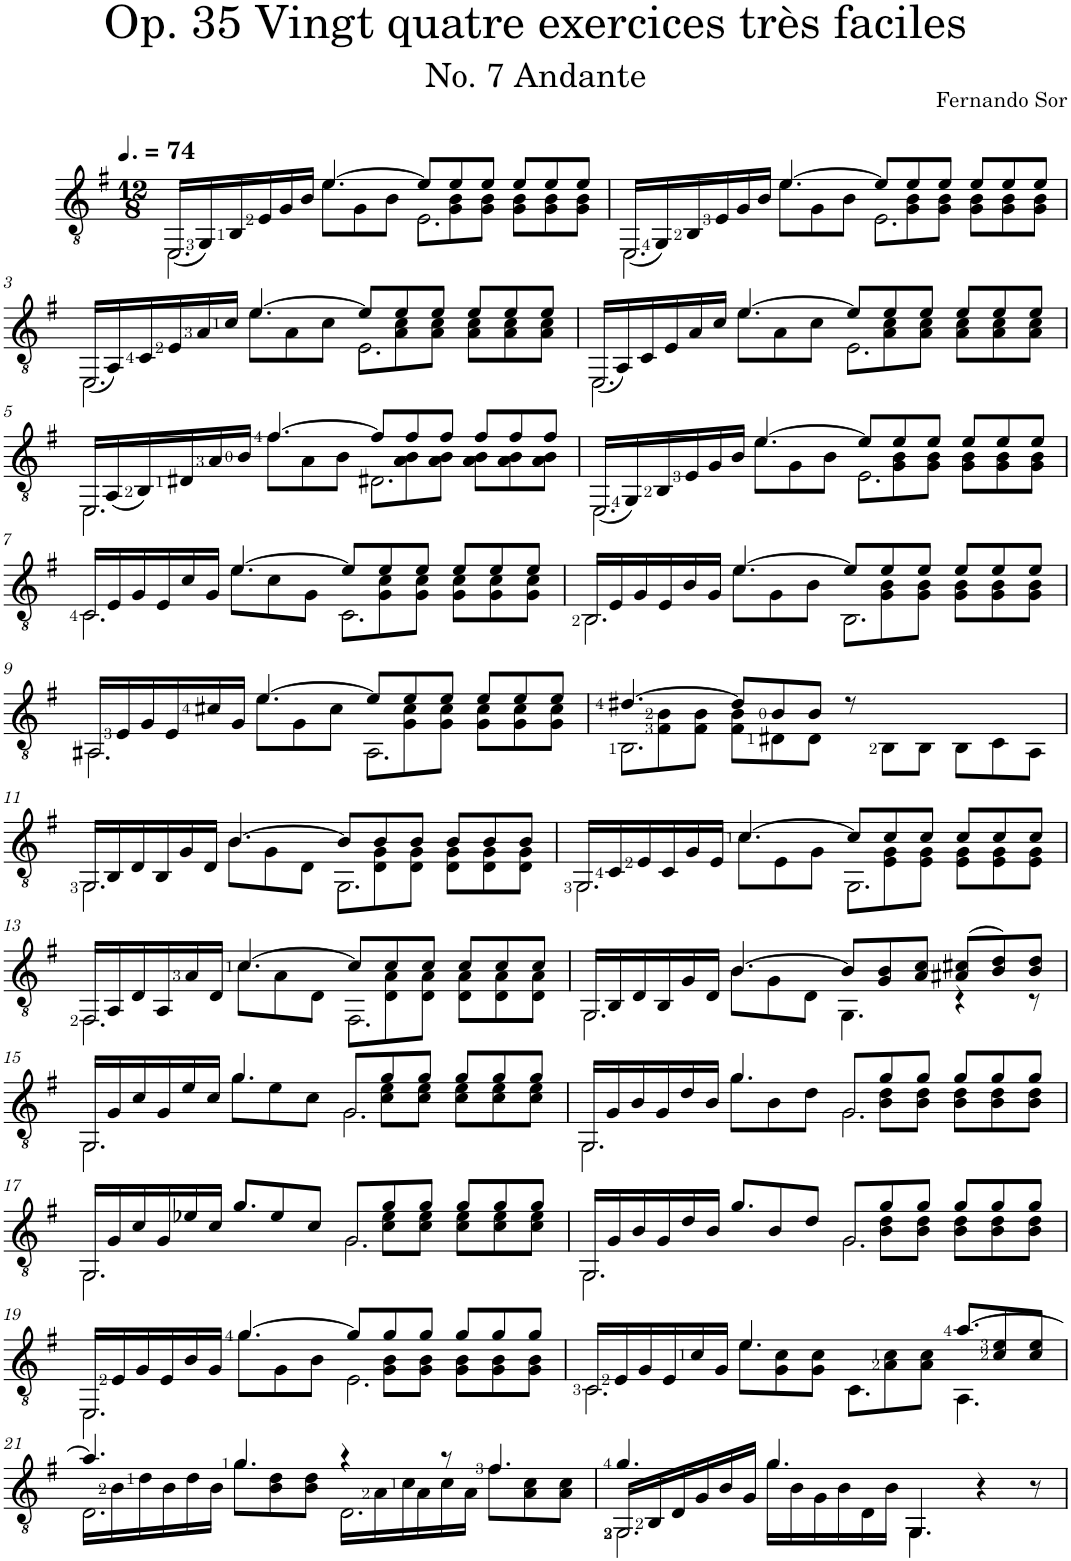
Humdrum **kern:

**kern
*part1
*staff1
*I"Classical Guitar
*stria5
*clefGv2
*k[f#]
*e:
*M12/8
*MM111
=1
*^
*	*^
(<16EE/LL	2.EE\	4.ryy
16GG/)	.	.
16BB/	.	.
16E/	.	.
16G/	.	.
16B/JJ	.	.
[4.e/	.	8e\L
.	.	8G\
.	.	8B\J
8e/L]	2.E\	8E\L
8e/	.	8G\ 8B\
8e/J	.	8G\ 8B\J
8e/L	.	8G\ 8B\L
8e/	.	8G\ 8B\
8e/J	.	8G\ 8B\J
=2	=2	=2
(<16EE/LL	2.EE\	4.ryy
16GG/)	.	.
16BB/	.	.
16E/	.	.
16G/	.	.
16B/JJ	.	.
[4.e/	.	8e\L
.	.	8G\
.	.	8B\J
8e/L]	2.E\	8E\L
8e/	.	8G\ 8B\
8e/J	.	8G\ 8B\J
8e/L	.	8G\ 8B\L
8e/	.	8G\ 8B\
8e/J	.	8G\ 8B\J
!!LO:LB:g=z	!!	!!
=3	=3	=3
(<16EE/LL	2.EE\	4.ryy
16AA/)	.	.
16C/	.	.
16E/	.	.
16A/	.	.
16c/JJ	.	.
[4.e/	.	8e\L
.	.	8A\
.	.	8c\J
8e/L]	2.E\	8E\L
8e/	.	8A\ 8c\
8e/J	.	8A\ 8c\J
8e/L	.	8A\ 8c\L
8e/	.	8A\ 8c\
8e/J	.	8A\ 8c\J
=4	=4	=4
(<16EE/LL	2.EE\	4.ryy
16AA/)	.	.
16C/	.	.
16E/	.	.
16A/	.	.
16c/JJ	.	.
[4.e/	.	8e\L
.	.	8A\
.	.	8c\J
8e/L]	2.E\	8E\L
8e/	.	8A\ 8c\
8e/J	.	8A\ 8c\J
8e/L	.	8A\ 8c\L
8e/	.	8A\ 8c\
8e/J	.	8A\ 8c\J
!!LO:LB:g=z	!!	!!
=5	=5	=5
16EE/LL	2.EE\	4.ryy
(<16AA/	.	.
16BB/)	.	.
16D#X/	.	.
16A/	.	.
16B/JJ	.	.
[4.f#/	.	8f#\L
.	.	8A\
.	.	8B\J
8f#/L]	2.D#\	8D#X\L
8f#/	.	8A\ 8B\
8f#/J	.	8A\ 8B\J
8f#/L	.	8A\ 8B\L
8f#/	.	8A\ 8B\
8f#/J	.	8A\ 8B\J
=6	=6	=6
(<16EE/LL	2.EE\	4.ryy
16GG/)	.	.
16BB/	.	.
16E/	.	.
16G/	.	.
16B/JJ	.	.
[4.e/	.	8e\L
.	.	8G\
.	.	8B\J
8e/L]	2.E\	8E\L
8e/	.	8G\ 8B\
8e/J	.	8G\ 8B\J
8e/L	.	8G\ 8B\L
8e/	.	8G\ 8B\
8e/J	.	8G\ 8B\J
!!LO:LB:g=z	!!	!!
=7	=7	=7
16C/LL	2.C\	4.ryy
16E/	.	.
16G/	.	.
16E/	.	.
16c/	.	.
16G/JJ	.	.
[4.e/	.	8e\L
.	.	8c\
.	.	8G\J
8e/L]	2.C\	8C\L
8e/	.	8G\ 8c\
8e/J	.	8G\ 8c\J
8e/L	.	8G\ 8c\L
8e/	.	8G\ 8c\
8e/J	.	8G\ 8c\J
=8	=8	=8
16BB/LL	2.BB\	4.ryy
16E/	.	.
16G/	.	.
16E/	.	.
16B/	.	.
16G/JJ	.	.
[4.e/	.	8e\L
.	.	8G\
.	.	8B\J
8e/L]	2.BB\	8BB\L
8e/	.	8G\ 8B\
8e/J	.	8G\ 8B\J
8e/L	.	8G\ 8B\L
8e/	.	8G\ 8B\
8e/J	.	8G\ 8B\J
!!LO:LB:g=z	!!	!!
=9	=9	=9
16AA#X/LL	2.AA#\	4.ryy
16E/	.	.
16G/	.	.
16E/	.	.
16c#X/	.	.
16G/JJ	.	.
[4.e/	.	8e\L
.	.	8G\
.	.	8c#\J
8e/L]	2.AA#\	8AA#\L
8e/	.	8G\ 8c#\
8e/J	.	8G\ 8c#\J
8e/L	.	8G\ 8c#\L
8e/	.	8G\ 8c#\
8e/J	.	8G\ 8c#\J
=10	=10	=10
[4.d#X/	2.BB\	8BB\L
.	.	8F#\ 8B\
.	.	8F#\ 8B\J
8d#/L]	.	8F#\ 8B\L
8B/	.	8D#X\
8B/J	.	8D#\J
2.ryy	2.ryy	8r
.	.	8BB\L
.	.	8BB\J
.	.	8BB\L
.	.	8C\
.	.	8AA\J
!!LO:LB:g=z	!!	!!
=11	=11	=11
16GG/LL	2.GG\	4.ryy
16BB/	.	.
16D/	.	.
16BB/	.	.
16G/	.	.
16D/JJ	.	.
[4.B/	.	8B\L
.	.	8G\
.	.	8D\J
8B/L]	2.GG\	8GG\L
8B/	.	8D\ 8G\
8B/J	.	8D\ 8G\J
8B/L	.	8D\ 8G\L
8B/	.	8D\ 8G\
8B/J	.	8D\ 8G\J
=12	=12	=12
16GG/LL	2.GG\	4.ryy
16C/	.	.
16E/	.	.
16C/	.	.
16G/	.	.
16E/JJ	.	.
[4.c/	.	8c\L
.	.	8E\
.	.	8G\J
8c/L]	2.GG\	8GG\L
8c/	.	8E\ 8G\
8c/J	.	8E\ 8G\J
8c/L	.	8E\ 8G\L
8c/	.	8E\ 8G\
8c/J	.	8E\ 8G\J
!!LO:LB:g=z	!!	!!
=13	=13	=13
16FF#/LL	2.FF#\	4.ryy
16AA/	.	.
16D/	.	.
16AA/	.	.
16A/	.	.
16D/JJ	.	.
[4.c/	.	8c\L
.	.	8A\
.	.	8D\J
8c/L]	2.FF#\	8FF#\L
8c/	.	8D\ 8A\
8c/J	.	8D\ 8A\J
8c/L	.	8D\ 8A\L
8c/	.	8D\ 8A\
8c/J	.	8D\ 8A\J
=14	=14	=14
16GG/LL	2.GG\	4.ryy
16BB/	.	.
16D/	.	.
16BB/	.	.
16G/	.	.
16D/JJ	.	.
[4.B/	.	8B\L
.	.	8G\
.	.	8D\J
8B/L]	4.GG\	2.ryy
8G/ 8B/	.	.
8A/ 8c/J	.	.
(8A#X/ 8c#X/L	4r	.
8B/ 8d/)	.	.
8B/ 8d/J	8r	.
!!LO:LB:g=z	!!	!!
=15	=15	=15
16GG/LL	2.GG\	4.ryy
16G/	.	.
16c/	.	.
16G/	.	.
16e/	.	.
16c/JJ	.	.
4.g/	.	8g\L
.	.	8e\
.	.	8c\J
8G/L	2.G\	8ryy
8g/	.	8c\ 8e\L
8g/J	.	8c\ 8e\J
8g/L	.	8c\ 8e\L
8g/	.	8c\ 8e\
8g/J	.	8c\ 8e\J
=16	=16	=16
16GG/LL	2.GG\	4.ryy
16G/	.	.
16B/	.	.
16G/	.	.
16d/	.	.
16B/JJ	.	.
4.g/	.	8g\L
.	.	8B\
.	.	8d\J
8G/L	2.G\	8ryy
8g/	.	8B\ 8d\L
8g/J	.	8B\ 8d\J
8g/L	.	8B\ 8d\L
8g/	.	8B\ 8d\
8g/J	.	8B\ 8d\J
!!LO:LB:g=z	!!	!!
=17	=17	=17
16GG/LL	2.GG\	4.ryy
16G/	.	.
16c/	.	.
16G/	.	.
16e-X/	.	.
16c/JJ	.	.
4.g/	.	8g/L
.	.	8e-/
.	.	8c/J
8G/L	2.G\	8ryy
8g/	.	8c\ 8e-\L
8g/J	.	8c\ 8e-\J
8g/L	.	8c\ 8e-\L
8g/	.	8c\ 8e-\
8g/J	.	8c\ 8e-\J
=18	=18	=18
16GG/LL	2.GG\	4.ryy
16G/	.	.
16B/	.	.
16G/	.	.
16d/	.	.
16B/JJ	.	.
4.g/	.	8g/L
.	.	8B/
.	.	8d/J
8G/L	2.G\	8ryy
8g/	.	8B\ 8d\L
8g/J	.	8B\ 8d\J
8g/L	.	8B\ 8d\L
8g/	.	8B\ 8d\
8g/J	.	8B\ 8d\J
!!LO:LB:g=z	!!	!!
=19	=19	=19
16EE/LL	2.EE\	4.ryy
16E/	.	.
16G/	.	.
16E/	.	.
16B/	.	.
16G/JJ	.	.
[4.g/	.	8g\L
.	.	8G\
.	.	8B\J
8g/L]	2.E\	8ryy
8g/	.	8G\ 8B\L
8g/J	.	8G\ 8B\J
8g/L	.	8G\ 8B\L
8g/	.	8G\ 8B\
8g/J	.	8G\ 8B\J
=20	=20	=20
16C/LL	2.C\	4.ryy
16E/	.	.
16G/	.	.
16E/	.	.
16c/	.	.
16G/JJ	.	.
4.e/	.	8e\L
.	.	8G\ 8c\
.	.	8G\ 8c\J
4ryy	4.C\	8C\L
.	.	8A\ 8c\
8ryy	.	8A\ 8c\J
[4.a/	4.AA\	8a/L
.	.	8c/ 8e/
.	.	8c/ 8e/J
!!LO:LB:g=z	!!	!!
=21	=21	=21
4.a/]	2.D\	16D\LL
.	.	16B\
.	.	16d\
.	.	16B\
.	.	16d\
.	.	16B\JJ
4.g/	.	8g\L
.	.	8B\ 8d\
.	.	8B\ 8d\J
4r	2.D\	16D\LL
.	.	16A\
.	.	16c\
.	.	16A\
8r	.	16c\
.	.	16A\JJ
4.f#/	.	8f#\L
.	.	8A\ 8c\
.	.	8A\ 8c\J
=22	=22	=22
4.g/	2.GG\	16GG/LL
.	.	16BB/
.	.	16D/
.	.	16G/
.	.	16B/
.	.	16G/JJ
4.g/	.	16g\LL
.	.	16B\
.	.	16G\
.	.	16B\
.	.	16D\
.	.	16B\JJ
4.GG/	4.GG\	2.ryy
4r	4ryy	.
8r	8ryy	.
*v	*v	*v
=
*-
